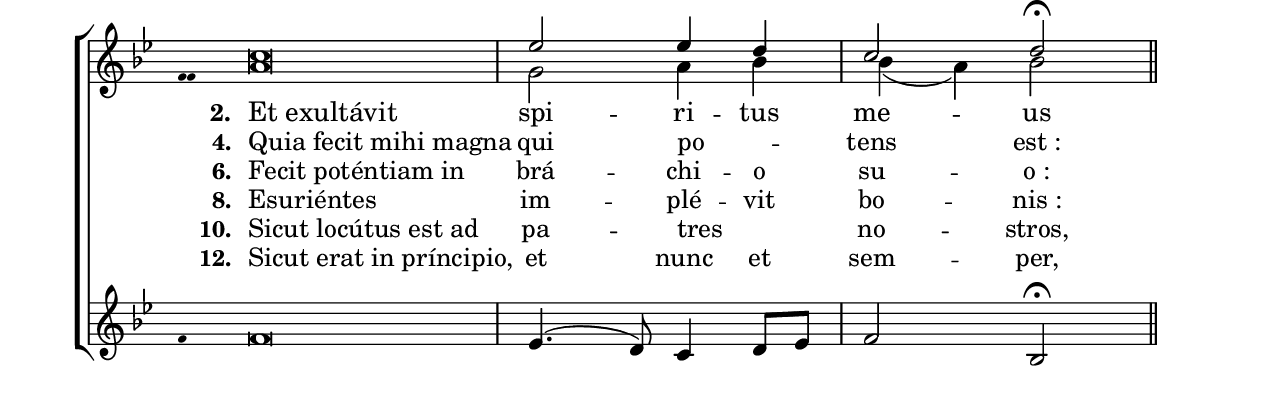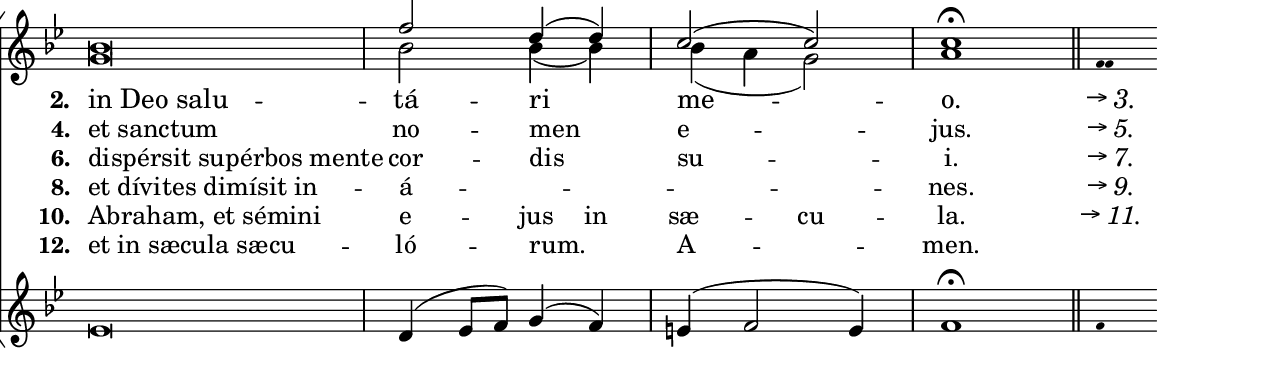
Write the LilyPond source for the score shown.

\header {
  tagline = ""
  composer = "Ciro Grassi (1868-1952)"
}
\include "lilypond-book-preamble.ly"

#(set-default-paper-size "letter")

stemOn = {
  \revert Staff.Stem #'transparent
  \revert Staff.Flag #'transparent
  \revert Voice.Stem #'length
}

stemOff = {
  \override Staff.Stem #'transparent = ##t
  \override Staff.Flag #'transparent = ##t
  \override Voice.Stem #'length = #0
}

\layout {
  \context {
    \Score
    \omit BarNumber
  }
}

global = {
  \key bes \major
  \time 4/4
}

sopMusic = \relative c'' {
  \cadenzaOn
  \relative c' { \stemOff \new CueVoice { f4 } \stemOn }
  c\breve \bar "|" \cadenzaOff
  ees2 ees4 d |
  c2 d\fermata | \cadenzaOn \bar "||" \break
  bes\breve \bar "|" \cadenzaOff
  f'2 d4( d4) |
  c2( c) |
  c1\fermata \bar "||"
  \relative c' { \stemOff \new CueVoice { f4 } }
}
sopWords = \lyricmode {

}

altoMusic = \relative c'' {
  \cadenzaOn
  \relative c' { \stemOff \new CueVoice { f4 } \stemOn }
  a\breve \bar "|" \cadenzaOff
  g2 a4 bes4 |
  bes( a) bes2 | \cadenzaOn \bar "||"
  g\breve \bar "|" \cadenzaOff
  bes2 bes4( bes) |
  bes4( a g2) |
  a1 \bar "||"
  \relative c' { \stemOff \new CueVoice { f4 } }
}

tenorMusic = \relative c'' {
  \cadenzaOn
  \relative c { \stemOff \new CueVoice { f4 } \stemOn }
  f,\breve \bar "|" \cadenzaOff
  ees4.( d8) c4 d8[ ees] |
  f2 bes,\fermata | \cadenzaOn \bar "||"
  ees\breve \bar "|" \cadenzaOff
  d4( ees8 f) g4( f) |
  e4( f2 e4) |
  f1\fermata  \bar "||"
  \relative c { \stemOff \new CueVoice { f4 } }
}

tenorAsBassMusic = \relative c'' {
  \cadenzaOn
  \relative c' { \stemOff \new CueVoice { f4 } \stemOn }
  f,\breve \bar "|" \cadenzaOff
  ees4.( d8) c4 d8[ ees] |
  f2 bes,\fermata | \cadenzaOn \bar "||"
  ees\breve \bar "|" \cadenzaOff
  d4( ees8 f) g4( f) |
  e4( f2 e4) |
  f1\fermata  \bar "||"
  \relative c' { \stemOff \new CueVoice { f4 } }
}

bassMusic = \relative c' {
  \cadenzaOn
  \relative c { \stemOff \new CueVoice { f4 } \stemOn }
  f,\breve \bar "|" \cadenzaOff
  c2 f4 f |
  f2 bes\fermata | \cadenzaOn \bar "||"
  ees,\breve \bar "|" \cadenzaOff
  bes'4( c8 d) g,4( bes) |
  c2( c2) |
  f,1\fermata  \bar "||"
  \relative c { \stemOff \new CueVoice { f4 } }
}

hiddenMusic = \relative c'' {
\hideNotes
  \cadenzaOn
  r4
  r\breve \bar "|" \cadenzaOff
  r1 |
  r1 | \cadenzaOn \bar "||"
  r\breve \bar "|" \cadenzaOff
  r1 |
  r1 |
  r1 \bar "||"
  f4
\unHideNotes
}

hiddenWords = \lyricmode {
  \markup\italic"→ 3."
}
hiddenWordsII = \lyricmode {
  \markup\italic"→ 5."
}
hiddenWordsIII = \lyricmode {
  \markup\italic"→ 7."
}
hiddenWordsIV = \lyricmode {
  \markup\italic"→ 9."
}
hiddenWordsV = \lyricmode {
  \markup\italic"→ 11."
}

altoWords = \lyricmode {
%  \override StanzaNumber #'font-name = #"Garamond Premier Pro"
%  \override LyricText #'font-name = #"Garamond Premier Pro"
  \set fontSize = #0.5
  \set stanza = #"2. "
  %\set vocalName = "2. "
  %\set shortVocalName = "2. "
  \once \override LyricText #'self-alignment-X = #LEFT
  Et_exultávit |
%  \once \override LyricText #'self-alignment-X = #CENTER
  spi -- ri -- tus | me -- us |
  \once \override LyricText #'self-alignment-X = #LEFT
  \set stanza = #"2. "
  in_Deo_salu -- |
%  \once \override LyricText #'self-alignment-X = #CENTER
  tá -- ri | me -- | o.
}
altoWordsII = \lyricmode {
%  \override StanzaNumber #'font-name = #"Garamond Premier Pro"
%  \override LyricText #'font-name = #"Garamond Premier Pro"
  \set stanza = #"4. "
  \once \override LyricText #'self-alignment-X = #LEFT
  Quia_fecit_mihi_magna |
  \once \override LyricText #'self-alignment-X = #CENTER
  qui po -- _ | tens est_: |
  \once \override LyricText #'self-alignment-X = #LEFT
  \set stanza = #"4. "
  et_sanctum |
  \once \override LyricText #'self-alignment-X = #CENTER
  no -- men | e -- | jus.
}
altoWordsIII = \lyricmode {
%  \override StanzaNumber #'font-name = #"Garamond Premier Pro"
%  \override LyricText #'font-name = #"Garamond Premier Pro"
  \set stanza = #"6. "
  \once \override LyricText #'self-alignment-X = #LEFT
  Fecit_poténtiam_in |
  \once \override LyricText #'self-alignment-X = #CENTER
  brá -- chi -- o | su -- o_: |
  \once \override LyricText #'self-alignment-X = #LEFT
  \set stanza = #"6. "
  dispérsit_supérbos_mente |
  \once \override LyricText #'self-alignment-X = #CENTER
  cor -- dis | su -- | i.
}
altoWordsIV = \lyricmode {
%  \override StanzaNumber #'font-name = #"Garamond Premier Pro"
%  \override LyricText #'font-name = #"Garamond Premier Pro"
  \set stanza = #"8. "
  \once \override LyricText #'self-alignment-X = #LEFT
  Esuriéntes |
  \once \override LyricText #'self-alignment-X = #CENTER
  im -- plé -- vit | bo -- nis_: |
  \once \override LyricText #'self-alignment-X = #LEFT
  \set stanza = #"8. "
  et_dívites_dimísit_in -- |
  \once \override LyricText #'self-alignment-X = #CENTER
  á -- _ | _ | nes.
}
altoWordsV = \lyricmode {
%  \override StanzaNumber #'font-name = #"Garamond Premier Pro"
%  \override LyricText #'font-name = #"Garamond Premier Pro"
  \set stanza = #"10. "
  \once \override LyricText #'self-alignment-X = #LEFT
  Sicut_locútus_est_ad |
  \once \override LyricText #'self-alignment-X = #CENTER
  pa -- tres _ | no -- stros, |
  \once \override LyricText #'self-alignment-X = #LEFT
  \set stanza = #"10. "
  Abraham,_et_sémini |
  \once \override LyricText #'self-alignment-X = #CENTER
  \set ignoreMelismata = ##t
  e -- jus in | sæ -- cu -- | la.
  \unset ignoreMelismata
}
altoWordsVI = \lyricmode {
%  \override StanzaNumber #'font-name = #"Garamond Premier Pro"
%  \override LyricText #'font-name = #"Garamond Premier Pro"
  \set stanza = #"12. "
  \once \override LyricText #'self-alignment-X = #LEFT
  Sicut_erat_in_príncipio, |
  \once \override LyricText #'self-alignment-X = #CENTER
  et nunc et | sem -- per, |
  \once \override LyricText #'self-alignment-X = #LEFT
  \set stanza = #"12. "
  et_in_sæcula_sæcu -- |
  \once \override LyricText #'self-alignment-X = #CENTER
  ló -- rum. | A -- | men.
}


\score {
  \new ChoirStaff <<
    %\new Lyrics = "sopranos"
    \new Staff = "women" <<
      \new Voice = "sopranos"{
        \voiceOne
        << \global \sopMusic >>
      }
      \new Voice = "altos" {
        \voiceTwo
        << \global \altoMusic >>
      }
    >>
    
    \new Lyrics = "altos"
    \new Lyrics = "altosII"
    \new Lyrics = "altosIII"
    \new Lyrics = "altosIV"
    \new Lyrics = "altosV"
    \new Lyrics = "altosVI"
    
    \new Staff = "men" <<
      \new Voice = "bass" {
        \voiceOne
        << \global \tenorAsBassMusic >>
      }
      \new Voice = "hidden"{
        \voiceThree
        << \global \hiddenMusic >>
      }
    >>
    \context Lyrics = "altos" \lyricsto "sopranos" \altoWords
  \context Lyrics = "altos" \lyricsto "hidden" \hiddenWords
    \context Lyrics = "altosII" \lyricsto "sopranos" \altoWordsII
  \context Lyrics = "altosII" \lyricsto "hidden" \hiddenWordsII
    \context Lyrics = "altosIII" \lyricsto "sopranos" \altoWordsIII
  \context Lyrics = "altosIII" \lyricsto "hidden" \hiddenWordsIII
    \context Lyrics = "altosIV" \lyricsto "sopranos" \altoWordsIV
  \context Lyrics = "altosIV" \lyricsto "hidden" \hiddenWordsIV
    \context Lyrics = "altosV" \lyricsto "sopranos" \altoWordsV
  \context Lyrics = "altosV" \lyricsto "hidden" \hiddenWordsV
    \context Lyrics = "altosVI" \lyricsto "sopranos" \altoWordsVI
  >>
  \layout {
    \context {
      \Staff
      \remove "Time_signature_engraver"
    }
  }
}
